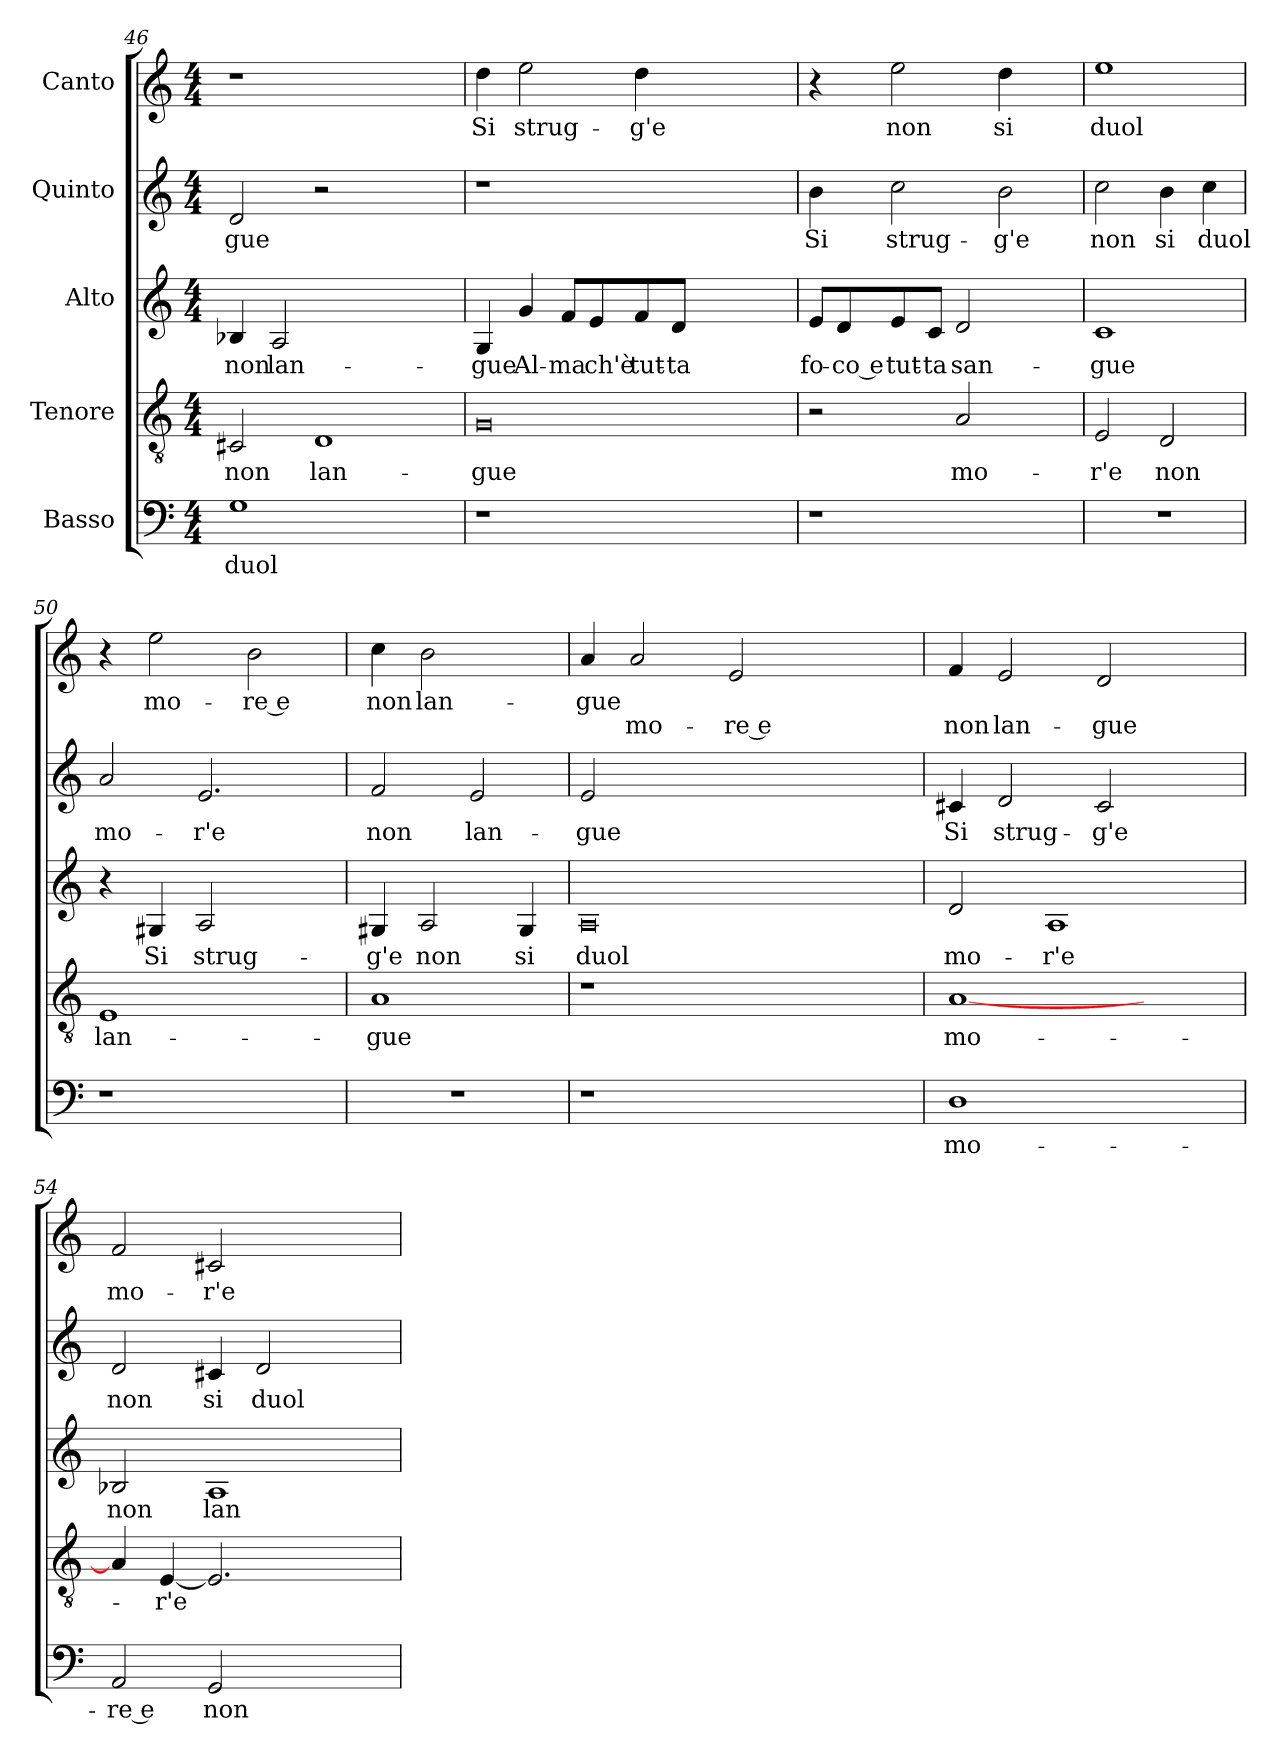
**kern	**text	**kern	**text	**kern	**text	**kern	**text	**kern	**text	**text
*part5	*part5	*part4	*part4	*part3	*part3	*part2	*part2	*part1	*part1	*part1
*staff5	*staff5	*staff4	*staff4	*staff3	*staff3	*staff2	*staff2	*staff1	*staff1	*staff1
*I"Basso	*	*I"Tenore	*	*I"Alto	*	*I"Quinto	*	*I"Canto	*	*
!!LO:PB:g=z
*clefF4	*	*clefGv2	*	*clefG2	*	*clefG2	*	*clefG2	*	*
*k[]	*	*k[]	*	*k[]	*	*k[]	*	*k[]	*	*
*M4/4	*	*M4/4	*	*M4/4	*	*M4/4	*	*M4/4	*	*
=46	=46	=46	=46	=46	=46	=46	=46	=46	=46	=46
!	!LO:LY:b	!	!LO:LY:b	!	!LO:LY:b	!	!LO:LY:b	!	!	!
1G	duol	2C#X/	non	4B-X/	non	2d/	-gue	1r	.	.
!	!	!	!	!	!LO:LY:b	!	!	!	!	!
.	.	.	.	2A/	lan-	.	.	.	.	.
!	!	!	!LO:LY:b	!	!	!	!	!	!	!
.	.	1D	lan-	.	.	2r	.	.	.	.
.	.	.	.	2.ryy	.	.	.	.	.	.
2ryy	.	.	.	.	.	2ryy	.	2ryy	.	.
!!LO:LB:g=z
=47	=47	=47	=47	=47	=47	=47	=47	=47	=47	=47
!	!	!	!LO:LY:b	!	!LO:LY:b	!	!	!	!LO:LY:b	!
1r	.	0G	-gue	4G/	-gue	1r	.	4dd\	Si	.
!	!	!	!	!	!LO:LY:b	!	!	!	!LO:LY:b	!
.	.	.	.	4g/	Al-	.	.	2ee\	strug-	.
!	!	!	!	!	!LO:LY:b	!	!	!	!	!
.	.	.	.	8f/L	-ma	.	.	.	.	.
!	!	!	!	!	!LO:LY:b	!	!	!	!	!
.	.	.	.	8e/	ch'è	.	.	.	.	.
!	!	!	!	!	!LO:LY:b	!	!	!	!LO:LY:b	!
.	.	.	.	8f/	tut-	.	.	4dd\	-g'e	.
!	!	!	!	!	!LO:LY:b	!	!	!	!	!
.	.	.	.	8d/J	-ta	.	.	.	.	.
1ryy	.	.	.	1ryy	.	1ryy	.	1ryy	.	.
!!LO:LB:g=z
=48	=48	=48	=48	=48	=48	=48	=48	=48	=48	=48
!	!	!	!	!	!LO:LY:b	!	!LO:LY:b	!	!	!
1r	.	2r	.	8e/L	fo-	4b\	Si	4r	.	.
!	!	!	!	!	!LO:LY:b	!	!	!	!	!
.	.	.	.	8d/	-co e	.	.	.	.	.
!	!	!	!	!	!LO:LY:b	!	!LO:LY:b	!	!LO:LY:b	!
.	.	.	.	8e/	tut-	2cc\	strug-	2ee\	non	.
!	!	!	!	!	!LO:LY:b	!	!	!	!	!
.	.	.	.	8c/J	-ta	.	.	.	.	.
!	!	!	!LO:LY:b	!	!LO:LY:b	!	!	!	!	!
.	.	2A/	mo-	2d/	san-	.	.	.	.	.
!	!	!	!	!	!	!	!LO:LY:b	!	!LO:LY:b	!
.	.	.	.	.	.	2b\	-g'e	4dd\	si	.
4ryy	.	4ryy	.	4ryy	.	.	.	4ryy	.	.
=49	=49	=49	=49	=49	=49	=49	=49	=49	=49	=49
!	!	!	!LO:LY:b	!	!LO:LY:b	!	!LO:LY:b	!	!LO:LY:b	!
1r	.	2E/	-r'e	1c	-gue	2cc\	non	1ee	duol	.
!	!	!	!LO:LY:b	!	!	!	!LO:LY:b	!	!	!
.	.	2D/	non	.	.	4b\	si	.	.	.
!	!	!	!	!	!	!	!LO:LY:b	!	!	!
.	.	.	.	.	.	4cc\	duol	.	.	.
=50	=50	=50	=50	=50	=50	=50	=50	=50	=50	=50
!	!	!	!LO:LY:b	!	!	!	!LO:LY:b	!	!	!
1r	.	1E	lan-	4r	.	2a/	mo-	4r	.	.
!	!	!	!	!	!LO:LY:b	!	!	!	!LO:LY:b	!
.	.	.	.	4G#X/	Si	.	.	2ee\	mo-	.
!	!	!	!	!	!LO:LY:b	!	!LO:LY:b	!	!	!
.	.	.	.	2A/	strug-	2.e/	-r'e	.	.	.
!	!	!	!	!	!	!	!	!	!LO:LY:b	!
.	.	.	.	.	.	.	.	2b\	-re e	.
4ryy	.	4ryy	.	4ryy	.	.	.	.	.	.
!!LO:PB:g=z
=51	=51	=51	=51	=51	=51	=51	=51	=51	=51	=51
!	!	!	!LO:LY:b	!	!LO:LY:b	!	!LO:LY:b	!	!LO:LY:b	!
1r	.	1A	-gue	4G#X/	-g'e	2f/	non	4cc\	non	.
!	!	!	!	!	!LO:LY:b	!	!	!	!LO:LY:b	!
.	.	.	.	2A/	non	.	.	2b\	lan-	.
!	!	!	!	!	!	!	!LO:LY:b	!	!	!
.	.	.	.	.	.	2e/	lan-	.	.	.
!	!	!	!	!	!LO:LY:b	!	!	!	!	!
.	.	.	.	4G#i/	si	.	.	4ryy	.	.
!!LO:LB:g=z
=52	=52	=52	=52	=52	=52	=52	=52	=52	=52	=52
!	!	!	!	!	!LO:LY:b	!	!LO:LY:b	!	!LO:LY:b	!
1r	.	1r	.	0A	duol	2e/	-gue	4a/	-gue	.
!	!	!	!	!	!	!	!	!	!	!LO:LY:b
.	.	.	.	.	.	.	.	2a/	.	mo-
.	.	.	.	.	.	1.ryy	.	.	.	.
!	!	!	!	!	!	!	!	!	!	!LO:LY:b
.	.	.	.	.	.	.	.	2e/	.	-re e
1ryy	.	1ryy	.	.	.	.	.	.	.	.
.	.	.	.	.	.	.	.	2.ryy	.	.
!!LO:LB:g=z
=53	=53	=53	=53	=53	=53	=53	=53	=53	=53	=53
!	!LO:LY:b	!	!LO:LY:b	!	!LO:LY:b	!	!LO:LY:b	!	!	!LO:LY:b
1D	mo-	[1A	mo-	2d/	mo-	4c#X/	Si	4f/	.	non
!	!	!	!	!	!	!	!LO:LY:b	!	!	!LO:LY:b
.	.	.	.	.	.	2d/	strug-	2e/	.	lan-
!	!	!	!	!	!LO:LY:b	!	!	!	!	!
.	.	.	.	1A	-r'e	.	.	.	.	.
!	!	!	!	!	!	!	!LO:LY:b	!	!	!LO:LY:b
.	.	.	.	.	.	2c#/	-g'e	2d/	.	-gue
2ryy	.	2ryy	.	.	.	.	.	.	.	.
.	.	.	.	.	.	4ryy	.	4ryy	.	.
=54	=54	=54	=54	=54	=54	=54	=54	=54	=54	=54
!	!LO:LY:b	!	!	!	!LO:LY:b	!	!LO:LY:b	!	!LO:LY:b	!
2AA/	-re e	4A/]	.	2B-X/	non	2d/	non	2f/	mo-	.
!	!	!	!LO:LY:b	!	!	!	!	!	!	!
.	.	[4E/	-r'e	.	.	.	.	.	.	.
!	!LO:LY:b	!	!	!	!LO:LY:b	!	!LO:LY:b	!	!LO:LY:b	!
2GG/	non	2.E/]	.	1A	lan-	4c#X/	si	2c#X/	-r'e	.
!	!	!	!	!	!	!	!LO:LY:b	!	!	!
.	.	.	.	.	.	2d/	duol	.	.	.
2ryy	.	.	.	.	.	.	.	2ryy	.	.
.	.	4ryy	.	.	.	4ryy	.	.	.	.
=	=	=	=	=	=	=	=	=	=	=
*-	*-	*-	*-	*-	*-	*-	*-	*-	*-	*-
